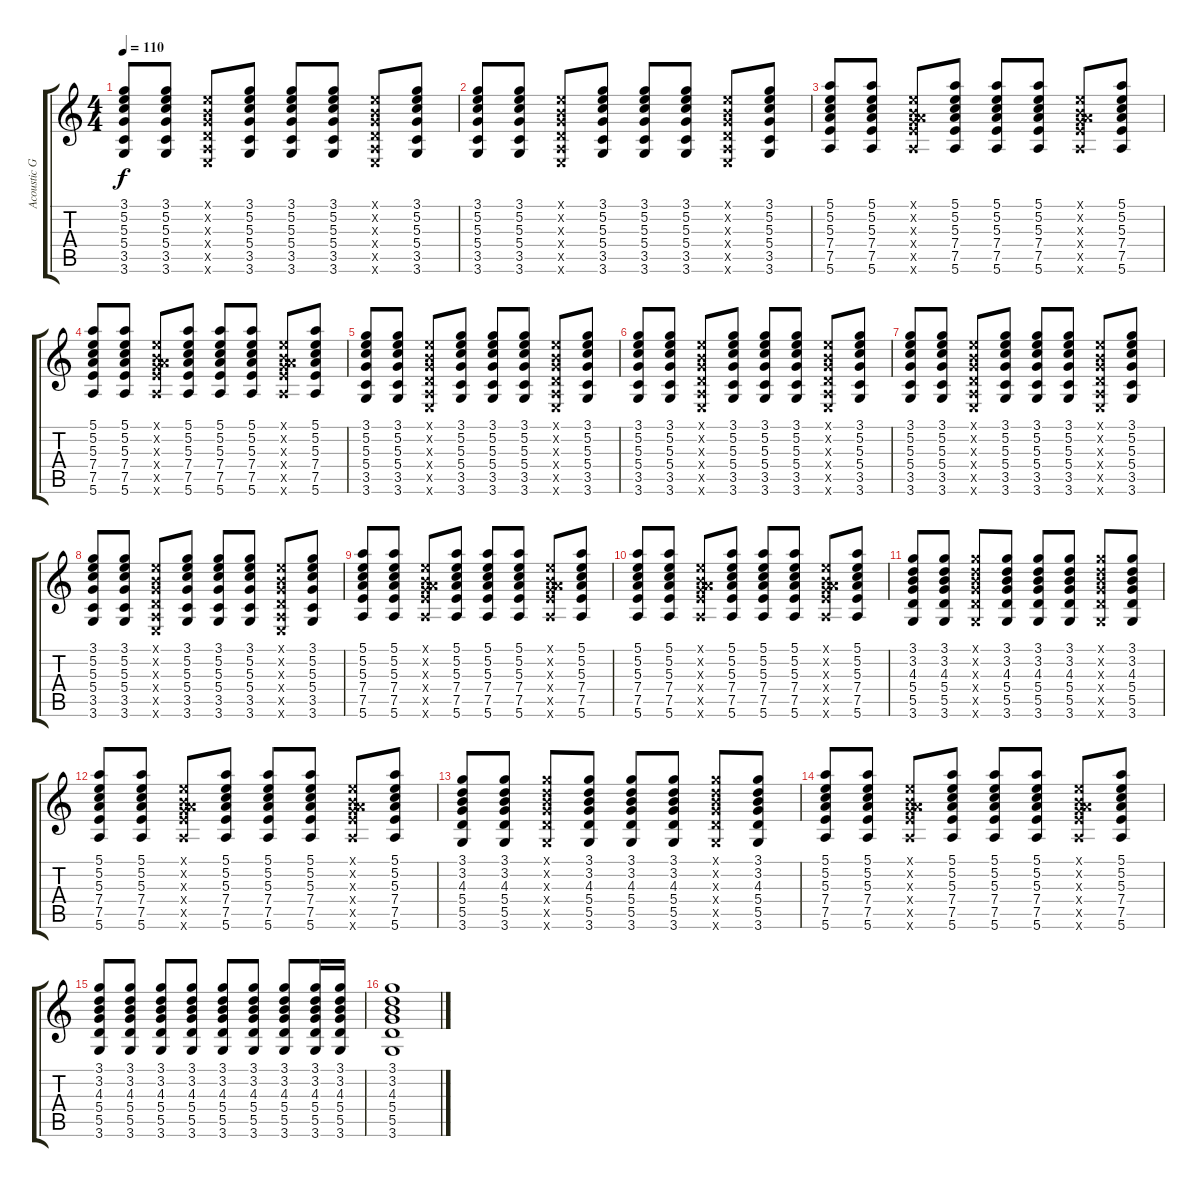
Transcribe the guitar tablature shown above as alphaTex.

\track ("Acoustic Guitar 1" "Acoustic G") {instrument acousticguitarnylon}
\staff {score tabs}
\tuning (E4 B3 G3 D3 A2 E2) {hide}
\ts (4 4)
\tempo 110
\clef g2
\ks c
(3.1 5.2 5.3 5.4 3.5 3.6).8{dy f} (3.1 5.2 5.3 5.4 3.5 3.6).8 (0.1{x} 0.2{x} 0.3{x} 0.4{x} 0.5{x} 0.6{x}).8 (3.1 5.2 5.3 5.4 3.5 3.6).8 (3.1 5.2 5.3 5.4 3.5 3.6).8 (3.1 5.2 5.3 5.4 3.5 3.6).8 (0.1{x} 0.2{x} 0.3{x} 0.4{x} 0.5{x} 0.6{x}).8 (3.1 5.2 5.3 5.4 3.5 3.6).8 |
(3.1 5.2 5.3 5.4 3.5 3.6).8 (3.1 5.2 5.3 5.4 3.5 3.6).8 (0.1{x} 0.2{x} 0.3{x} 0.4{x} 0.5{x} 0.6{x}).8 (3.1 5.2 5.3 5.4 3.5 3.6).8 (3.1 5.2 5.3 5.4 3.5 3.6).8 (3.1 5.2 5.3 5.4 3.5 3.6).8 (0.1{x} 0.2{x} 0.3{x} 0.4{x} 0.5{x} 0.6{x}).8 (3.1 5.2 5.3 5.4 3.5 3.6).8 |
(5.1 5.2 5.3 7.4 7.5 5.6).8 (5.1 5.2 5.3 7.4 7.5 5.6).8 (0.1{x} 0.2{x} 0.3{x} 7.4{x} 7.5{x} 5.6{x}).8 (5.1 5.2 5.3 7.4 7.5 5.6).8 (5.1 5.2 5.3 7.4 7.5 5.6).8 (5.1 5.2 5.3 7.4 7.5 5.6).8 (0.1{x} 0.2{x} 0.3{x} 7.4{x} 7.5{x} 5.6{x}).8 (5.1 5.2 5.3 7.4 7.5 5.6).8 |
(5.1 5.2 5.3 7.4 7.5 5.6).8 (5.1 5.2 5.3 7.4 7.5 5.6).8 (0.1{x} 0.2{x} 0.3{x} 7.4{x} 7.5{x} 5.6{x}).8 (5.1 5.2 5.3 7.4 7.5 5.6).8 (5.1 5.2 5.3 7.4 7.5 5.6).8 (5.1 5.2 5.3 7.4 7.5 5.6).8 (0.1{x} 0.2{x} 0.3{x} 7.4{x} 7.5{x} 5.6{x}).8 (5.1 5.2 5.3 7.4 7.5 5.6).8 |
(3.1 5.2 5.3 5.4 3.5 3.6).8 (3.1 5.2 5.3 5.4 3.5 3.6).8 (0.1{x} 0.2{x} 0.3{x} 0.4{x} 0.5{x} 0.6{x}).8 (3.1 5.2 5.3 5.4 3.5 3.6).8 (3.1 5.2 5.3 5.4 3.5 3.6).8 (3.1 5.2 5.3 5.4 3.5 3.6).8 (0.1{x} 0.2{x} 0.3{x} 0.4{x} 0.5{x} 0.6{x}).8 (3.1 5.2 5.3 5.4 3.5 3.6).8 |
(3.1 5.2 5.3 5.4 3.5 3.6).8 (3.1 5.2 5.3 5.4 3.5 3.6).8 (0.1{x} 0.2{x} 0.3{x} 0.4{x} 0.5{x} 0.6{x}).8 (3.1 5.2 5.3 5.4 3.5 3.6).8 (3.1 5.2 5.3 5.4 3.5 3.6).8 (3.1 5.2 5.3 5.4 3.5 3.6).8 (0.1{x} 0.2{x} 0.3{x} 0.4{x} 0.5{x} 0.6{x}).8 (3.1 5.2 5.3 5.4 3.5 3.6).8 |
(3.1 5.2 5.3 5.4 3.5 3.6).8 (3.1 5.2 5.3 5.4 3.5 3.6).8 (0.1{x} 0.2{x} 0.3{x} 0.4{x} 0.5{x} 0.6{x}).8 (3.1 5.2 5.3 5.4 3.5 3.6).8 (3.1 5.2 5.3 5.4 3.5 3.6).8 (3.1 5.2 5.3 5.4 3.5 3.6).8 (0.1{x} 0.2{x} 0.3{x} 0.4{x} 0.5{x} 0.6{x}).8 (3.1 5.2 5.3 5.4 3.5 3.6).8 |
(3.1 5.2 5.3 5.4 3.5 3.6).8 (3.1 5.2 5.3 5.4 3.5 3.6).8 (0.1{x} 0.2{x} 0.3{x} 0.4{x} 0.5{x} 0.6{x}).8 (3.1 5.2 5.3 5.4 3.5 3.6).8 (3.1 5.2 5.3 5.4 3.5 3.6).8 (3.1 5.2 5.3 5.4 3.5 3.6).8 (0.1{x} 0.2{x} 0.3{x} 0.4{x} 0.5{x} 0.6{x}).8 (3.1 5.2 5.3 5.4 3.5 3.6).8 |
(5.1 5.2 5.3 7.4 7.5 5.6).8 (5.1 5.2 5.3 7.4 7.5 5.6).8 (0.1{x} 0.2{x} 0.3{x} 7.4{x} 7.5{x} 5.6{x}).8 (5.1 5.2 5.3 7.4 7.5 5.6).8 (5.1 5.2 5.3 7.4 7.5 5.6).8 (5.1 5.2 5.3 7.4 7.5 5.6).8 (0.1{x} 0.2{x} 0.3{x} 7.4{x} 7.5{x} 5.6{x}).8 (5.1 5.2 5.3 7.4 7.5 5.6).8 |
(5.1 5.2 5.3 7.4 7.5 5.6).8 (5.1 5.2 5.3 7.4 7.5 5.6).8 (0.1{x} 0.2{x} 0.3{x} 7.4{x} 7.5{x} 5.6{x}).8 (5.1 5.2 5.3 7.4 7.5 5.6).8 (5.1 5.2 5.3 7.4 7.5 5.6).8 (5.1 5.2 5.3 7.4 7.5 5.6).8 (0.1{x} 0.2{x} 0.3{x} 7.4{x} 7.5{x} 5.6{x}).8 (5.1 5.2 5.3 7.4 7.5 5.6).8 |
\section ("" "")
(3.1 3.2 4.3 5.4 5.5 3.6).8 (3.1 3.2 4.3 5.4 5.5 3.6).8 (3.1{x} 3.2{x} 4.3{x} 5.4{x} 5.5{x} 3.6{x}).8 (3.1 3.2 4.3 5.4 5.5 3.6).8 (3.1 3.2 4.3 5.4 5.5 3.6).8 (3.1 3.2 4.3 5.4 5.5 3.6).8 (3.1{x} 3.2{x} 4.3{x} 5.4{x} 5.5{x} 3.6{x}).8 (3.1 3.2 4.3 5.4 5.5 3.6).8 |
(5.1 5.2 5.3 7.4 7.5 5.6).8 (5.1 5.2 5.3 7.4 7.5 5.6).8 (0.1{x} 0.2{x} 0.3{x} 7.4{x} 7.5{x} 5.6{x}).8 (5.1 5.2 5.3 7.4 7.5 5.6).8 (5.1 5.2 5.3 7.4 7.5 5.6).8 (5.1 5.2 5.3 7.4 7.5 5.6).8 (0.1{x} 0.2{x} 0.3{x} 7.4{x} 7.5{x} 5.6{x}).8 (5.1 5.2 5.3 7.4 7.5 5.6).8 |
(3.1 3.2 4.3 5.4 5.5 3.6).8 (3.1 3.2 4.3 5.4 5.5 3.6).8 (3.1{x} 3.2{x} 4.3{x} 5.4{x} 5.5{x} 3.6{x}).8 (3.1 3.2 4.3 5.4 5.5 3.6).8 (3.1 3.2 4.3 5.4 5.5 3.6).8 (3.1 3.2 4.3 5.4 5.5 3.6).8 (3.1{x} 3.2{x} 4.3{x} 5.4{x} 5.5{x} 3.6{x}).8 (3.1 3.2 4.3 5.4 5.5 3.6).8 |
(5.1 5.2 5.3 7.4 7.5 5.6).8 (5.1 5.2 5.3 7.4 7.5 5.6).8 (0.1{x} 0.2{x} 0.3{x} 7.4{x} 7.5{x} 5.6{x}).8 (5.1 5.2 5.3 7.4 7.5 5.6).8 (5.1 5.2 5.3 7.4 7.5 5.6).8 (5.1 5.2 5.3 7.4 7.5 5.6).8 (0.1{x} 0.2{x} 0.3{x} 7.4{x} 7.5{x} 5.6{x}).8 (5.1 5.2 5.3 7.4 7.5 5.6).8 |
(3.1 3.2 4.3 5.4 5.5 3.6).8 (3.1 3.2 4.3 5.4 5.5 3.6).8 (3.1 3.2 4.3 5.4 5.5 3.6).8 (3.1 3.2 4.3 5.4 5.5 3.6).8 (3.1 3.2 4.3 5.4 5.5 3.6).8 (3.1 3.2 4.3 5.4 5.5 3.6).8 (3.1 3.2 4.3 5.4 5.5 3.6).8 (3.1 3.2 4.3 5.4 5.5 3.6).16 (3.1 3.2 4.3 5.4 5.5 3.6).16 |
(3.1 3.2 4.3 5.4 5.5 3.6).1
